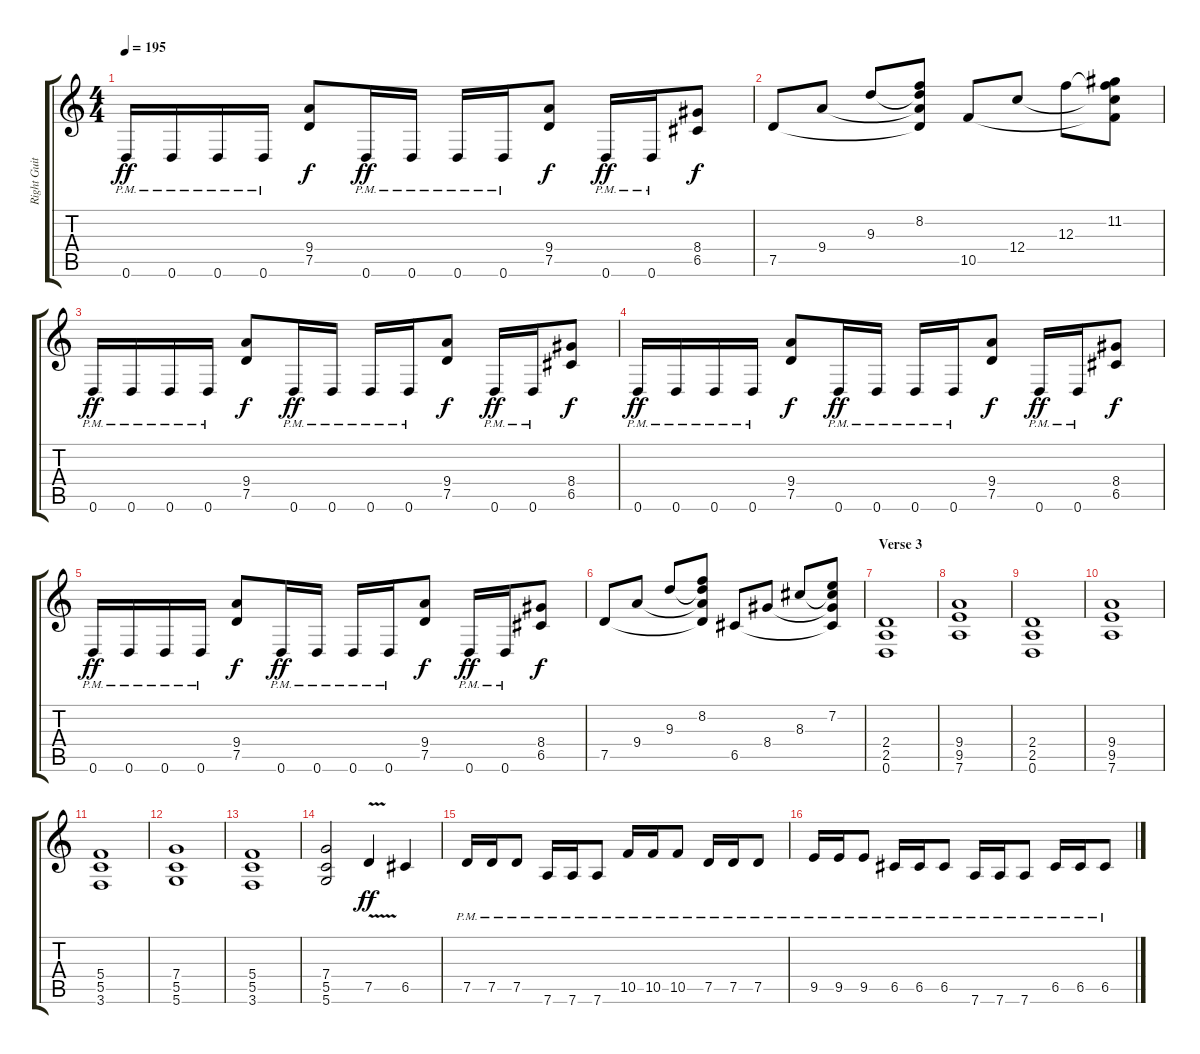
\track ("Right Guitar" "Right Guit") {instrument distortionguitar}
\staff {score tabs}
\tuning (D4 A3 F3 C3 G2 D2) {hide}
\ts (4 4)
\tempo 195
\clef g2
\ks c
0.6{pm}.16{dy ff} 0.6{pm}.16 0.6{pm}.16 0.6{pm}.16 (9.4 7.5).8{dy f} 0.6{pm}.16{dy ff} 0.6{pm}.16 0.6{pm}.16 0.6{pm}.16 (9.4 7.5).8{dy f} 0.6{pm}.16{dy ff} 0.6{pm}.16 (8.4 6.5).8{dy f} |
7.5.8 9.4.8 9.3.8 (8.2 9.3{t} 9.4{t} 7.5{t}).8 10.5.8 12.4.8 12.3.8 (11.2 12.3{t} 12.4{t} 10.5{t}).8 |
0.6{pm}.16{dy ff} 0.6{pm}.16 0.6{pm}.16 0.6{pm}.16 (9.4 7.5).8{dy f} 0.6{pm}.16{dy ff} 0.6{pm}.16 0.6{pm}.16 0.6{pm}.16 (9.4 7.5).8{dy f} 0.6{pm}.16{dy ff} 0.6{pm}.16 (8.4 6.5).8{dy f} |
0.6{pm}.16{dy ff} 0.6{pm}.16 0.6{pm}.16 0.6{pm}.16 (9.4 7.5).8{dy f} 0.6{pm}.16{dy ff} 0.6{pm}.16 0.6{pm}.16 0.6{pm}.16 (9.4 7.5).8{dy f} 0.6{pm}.16{dy ff} 0.6{pm}.16 (8.4 6.5).8{dy f} |
0.6{pm}.16{dy ff} 0.6{pm}.16 0.6{pm}.16 0.6{pm}.16 (9.4 7.5).8{dy f} 0.6{pm}.16{dy ff} 0.6{pm}.16 0.6{pm}.16 0.6{pm}.16 (9.4 7.5).8{dy f} 0.6{pm}.16{dy ff} 0.6{pm}.16 (8.4 6.5).8{dy f} |
7.5.8 9.4.8 9.3.8 (8.2 9.3{t} 9.4{t} 7.5{t}).8 6.5.8 8.4.8 8.3.8 (7.2 8.3{t} 8.4{t} 6.5{t}).8 |
\section ("" "Verse 3")
(2.4 2.5 0.6).1 |
(9.4 9.5 7.6).1 |
(2.4 2.5 0.6).1 |
(9.4 9.5 7.6).1 |
(5.4 5.5 3.6).1 |
(7.4 5.5 5.6).1 |
(5.4 5.5 3.6).1 |
(7.4 5.5 5.6).2 7.5{v}.4{dy ff} 6.5.4 |
7.5{pm}.16 7.5{pm}.16 7.5{pm}.8 7.6{pm}.16 7.6{pm}.16 7.6{pm}.8 10.5{pm}.16 10.5{pm}.16 10.5{pm}.8 7.5{pm}.16 7.5{pm}.16 7.5{pm}.8 |
9.5{pm}.16 9.5{pm}.16 9.5{pm}.8 6.5{pm}.16 6.5{pm}.16 6.5{pm}.8 7.6{pm}.16 7.6{pm}.16 7.6{pm}.8 6.5{pm}.16 6.5{pm}.16 6.5{pm}.8
